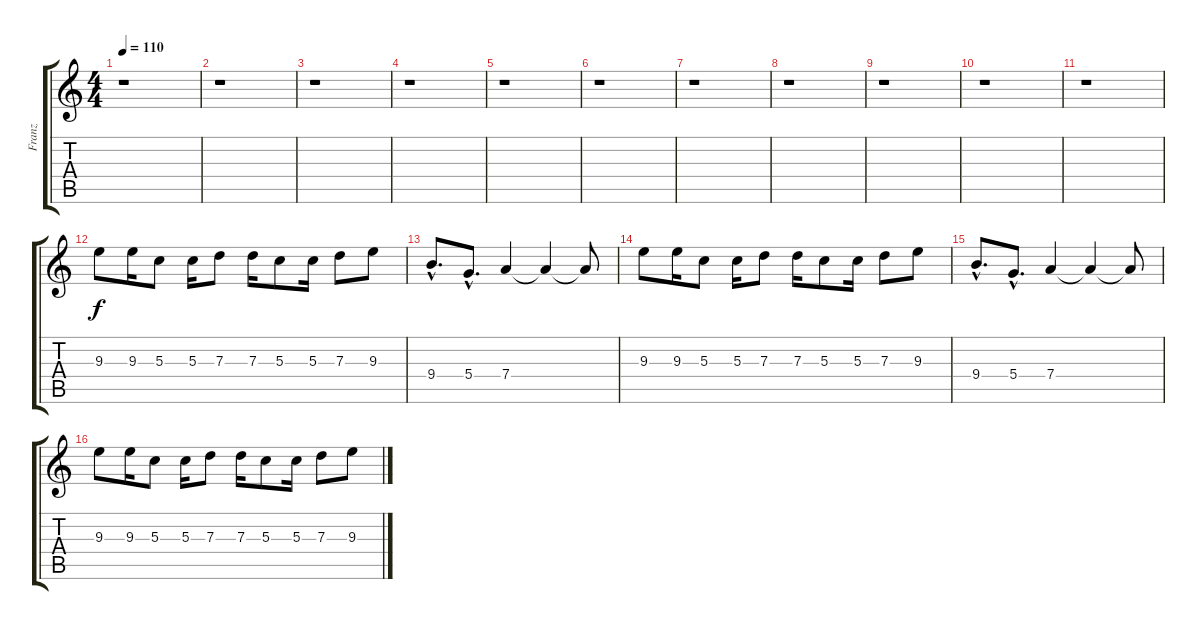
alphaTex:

\track ("Franz" "Franz") {instrument distortionguitar}
\staff {score tabs}
\tuning (E4 B3 G3 D3 A2 E2) {hide}
\ts (4 4)
\tempo 110
\clef g2
\ks c
r.1{dy f} |
r.1 |
r.1 |
r.1 |
r.1 |
r.1 |
r.1 |
r.1 |
r.1 |
r.1 |
r.1 |
9.3.8 9.3.16 5.3.8 5.3.16 7.3.8 7.3.16 5.3.8 5.3.16 7.3.8 9.3.8 |
9.4{hac}.8{d} 5.4{hac}.8{d} 7.4.4 7.4{t}.4 7.4{t}.8 |
9.3.8 9.3.16 5.3.8 5.3.16 7.3.8 7.3.16 5.3.8 5.3.16 7.3.8 9.3.8 |
9.4{hac}.8{d} 5.4{hac}.8{d} 7.4.4 7.4{t}.4 7.4{t}.8 |
9.3.8 9.3.16 5.3.8 5.3.16 7.3.8 7.3.16 5.3.8 5.3.16 7.3.8 9.3.8
